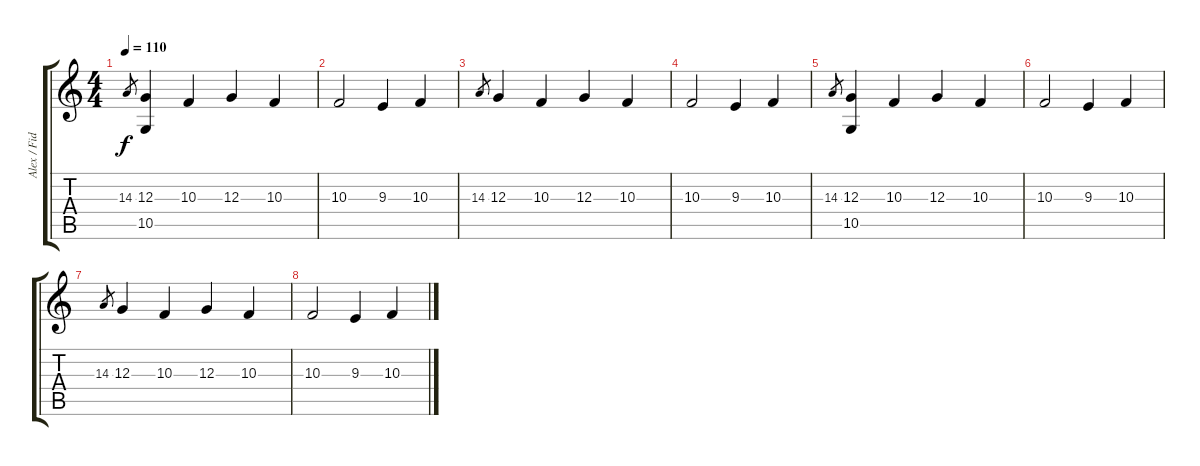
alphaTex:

\track ("Alex / Fiddle" "Alex / Fid") {instrument fiddle}
\staff {score tabs}
\tuning (E4 B3 G3 D3 A2 D2) {hide}
\ts (4 4)
\tempo 110
\clef g2
\ks c
14.3.8{gr dy f} (12.3 10.5).4 10.3.4 12.3.4 10.3.4 |
10.3.2 9.3.4 10.3.4 |
14.3.8{gr} 12.3.4 10.3.4 12.3.4 10.3.4 |
10.3.2 9.3.4 10.3.4 |
14.3.8{gr} (12.3 10.5).4 10.3.4 12.3.4 10.3.4 |
10.3.2 9.3.4 10.3.4 |
14.3.8{gr} 12.3.4 10.3.4 12.3.4 10.3.4 |
10.3.2 9.3.4 10.3.4
